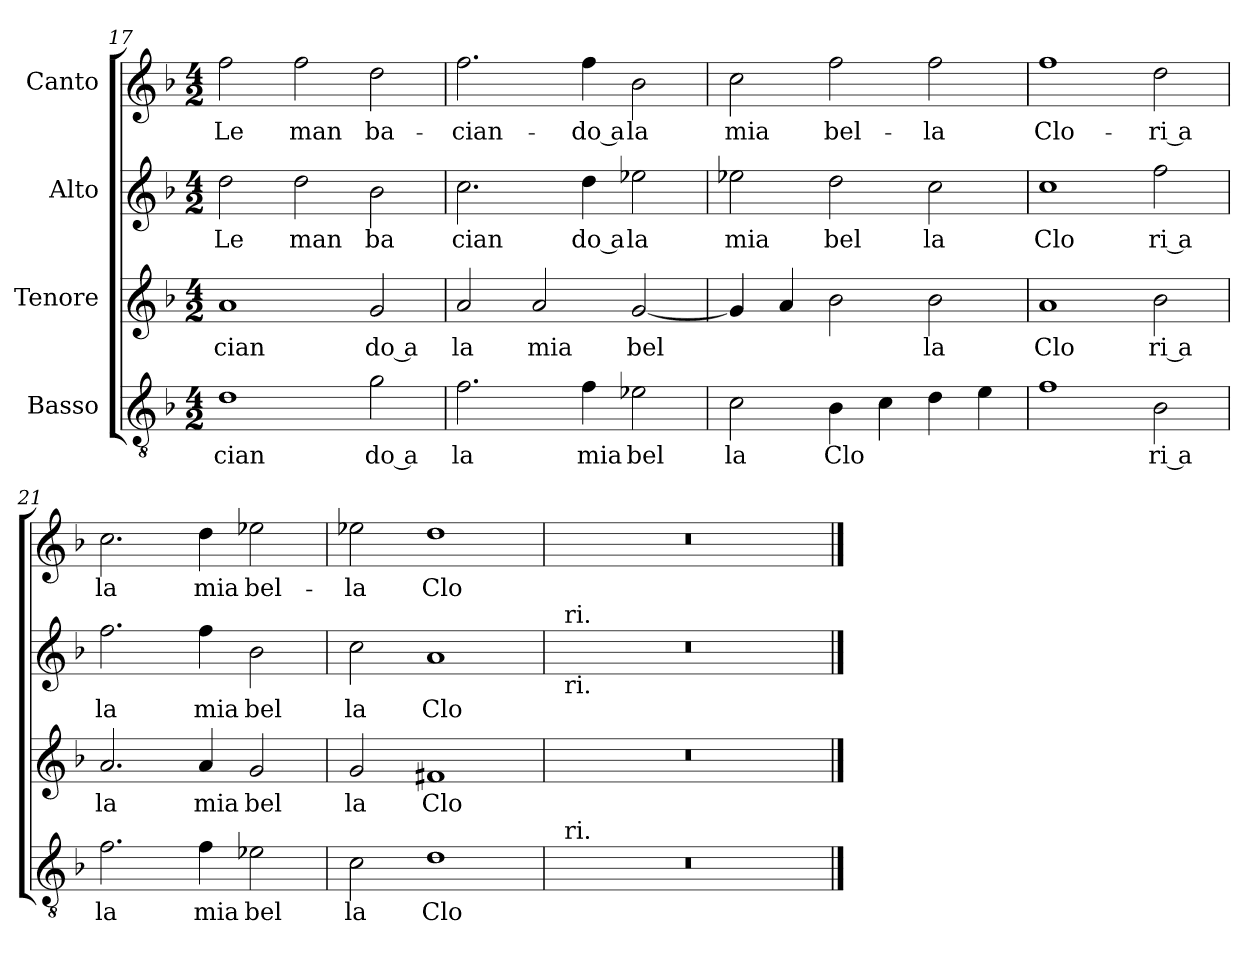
**kern	**text	**kern	**text	**kern	**text	**kern	**text
*part4	*part4	*part3	*part3	*part2	*part2	*part1	*part1
*staff4	*staff4	*staff3	*staff3	*staff2	*staff2	*staff1	*staff1
*I"Basso	*	*I"Tenore	*	*I"Alto	*	*I"Canto	*
*clefGv2	*	*clefG2	*	*clefG2	*	*clefG2	*
*k[b-]	*	*k[b-]	*	*k[b-]	*	*k[b-]	*
*F:	*	*F:	*	*F:	*	*F:	*
*M4/2	*	*M4/2	*	*M4/2	*	*M4/2	*
=17	=17	=17	=17	=17	=17	=17	=17
!	!LO:LY:b	!	!LO:LY:b	!	!LO:LY:b	!	!LO:LY:b
1d	cian	1a	cian	2dd\	Le	2ff\	Le
!	!	!	!	!	!LO:LY:b	!	!LO:LY:b
.	.	.	.	2dd\	man	2ff\	man
!	!LO:LY:b:rj	!	!LO:LY:b:rj	!	!LO:LY:b	!	!LO:LY:b
2g\	do a	2g/	do a	2b-\	ba	2dd\	ba-
=18	=18	=18	=18	=18	=18	=18	=18
!	!LO:LY:b	!	!LO:LY:b	!	!LO:LY:b	!	!LO:LY:b
2.f\	la	2a/	la	2.cc\	cian	2.ff\	-cian-
!	!	!	!LO:LY:b	!	!	!	!
.	.	2a/	mia	.	.	.	.
!	!LO:LY:b	!	!	!	!LO:LY:b:rj	!	!LO:LY:b:rj
4f\	mia	.	.	4dd\	do a	4ff\	-do a
!	!LO:LY:b	!	!LO:LY:b	!	!LO:LY:b	!	!LO:LY:b
2e-X\	bel	[<2g/	bel	2ee-X\	la	2b-\	la
=19	=19	=19	=19	=19	=19	=19	=19
!	!LO:LY:b	!	!	!	!LO:LY:b	!	!LO:LY:b
2c\	la	4g/]	.	2ee-X\	mia	2cc\	mia
.	.	4a/	.	.	.	.	.
!	!LO:LY:b	!	!	!	!LO:LY:b	!	!LO:LY:b
4B-\	Clo	2b-\	.	2dd\	bel	2ff\	bel-
4c\	.	.	.	.	.	.	.
!	!	!	!LO:LY:b	!	!LO:LY:b	!	!LO:LY:b
4d\	.	2b-\	la	2cc\	la	2ff\	-la
4e\	.	.	.	.	.	.	.
=20	=20	=20	=20	=20	=20	=20	=20
!	!	!	!LO:LY:b	!	!LO:LY:b	!	!LO:LY:b
1f	.	1a	Clo	1cc	Clo	1ff	Clo-
!	!LO:LY:b:rj	!	!LO:LY:b:rj	!	!LO:LY:b:rj	!	!LO:LY:b:rj
2B-\	ri a	2b-\	ri a	2ff\	ri a	2dd\	-ri a
=21	=21	=21	=21	=21	=21	=21	=21
!	!LO:LY:b	!	!LO:LY:b	!	!LO:LY:b	!	!LO:LY:b
2.f\	la	2.a/	la	2.ff\	la	2.cc\	la
!	!LO:LY:b	!	!LO:LY:b	!	!LO:LY:b	!	!LO:LY:b
4f\	mia	4a/	mia	4ff\	mia	4dd\	mia
!	!LO:LY:b	!	!LO:LY:b	!	!LO:LY:b	!	!LO:LY:b
2e-X\	bel	2g/	bel	2b-\	bel	2ee-X\	bel-
=22	=22	=22	=22	=22	=22	=22	=22
!	!LO:LY:b	!	!LO:LY:b	!	!LO:LY:b	!	!LO:LY:b
2c\	la	2g/	la	2cc\	la	2ee-X\	-la
!	!LO:LY:b	!	!LO:LY:b	!	!LO:LY:b	!	!LO:LY:b
1d	Clo	1f#X	Clo	1a	Clo	1dd	Clo-
=23	=23	=23	=23	=23	=23	=23	=23
*^	*	*	*	*^	*	*	*
0r	32ryy	.	0r	.	0r	32ryy	.	0r	.
!	!	!	!	!	!	!LO:TX:a:t=ri.	!	!	!
!	!	!	!	!	!	!LO:TX:b:t=ri.	!	!	!
!	!LO:TX:a:t=ri.	!	!	!	!	!	!	!	!
.	1ryy	.	.	.	.	1ryy	.	.	.
.	2ryy	.	.	.	.	2ryy	.	.	.
.	4...ryy	.	.	.	.	4...ryy	.	.	.
*v	*v	*	*	*	*v	*v	*	*	*
==	==	==	==	==	==	==	==
*-	*-	*-	*-	*-	*-	*-	*-
